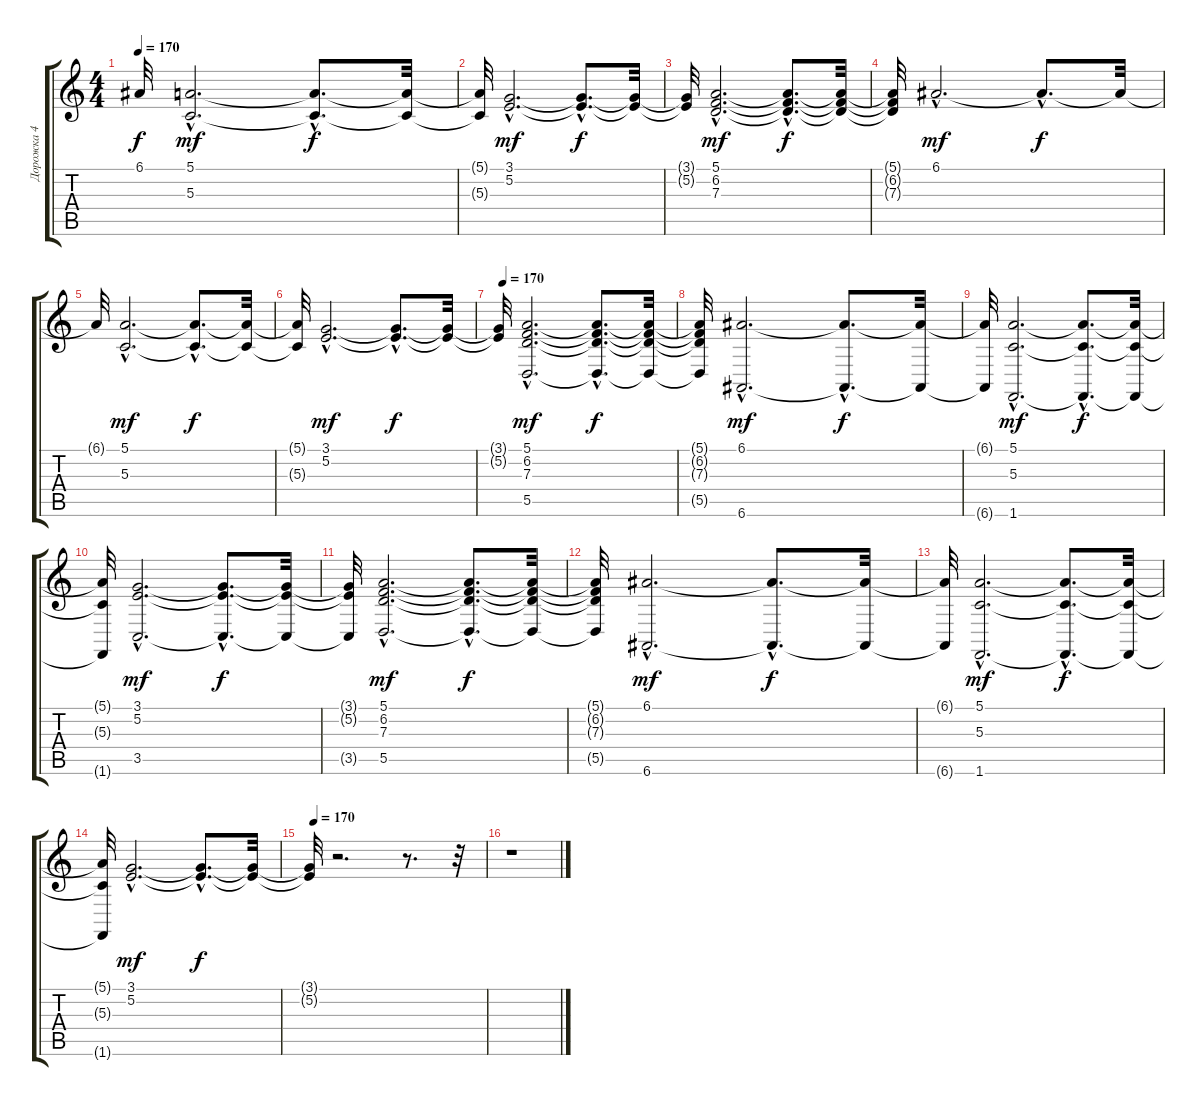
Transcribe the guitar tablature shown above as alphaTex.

\track ("Дорожка 4" "Дорожка 4") {instrument choiraahs}
\staff {score tabs}
\tuning (E4 B3 G3 D3 A2 E2) {hide}
\ts (4 4)
\tempo 170
\clef g2
\ks c
6.1{t}.32{dy f} (5.1{hac} 5.3{hac}).2{d dy mf} (5.1{hac t} 5.3{hac t}).8{d dy f} (5.1{t} 5.3{t}).32 |
(5.1{t} 5.3{t}).32 (3.1{hac} 5.2{hac}).2{d dy mf} (3.1{hac t} 5.2{hac t}).8{d dy f} (3.1{t} 5.2{t}).32 |
(3.1{t} 5.2{t}).32 (5.1{hac} 6.2{hac} 7.3{hac}).2{d dy mf} (5.1{hac t} 6.2{hac t} 7.3{hac t}).8{d dy f} (5.1{t} 6.2{t} 7.3{t}).32 |
(5.1{t} 6.2{t} 7.3{t}).32 6.1{hac}.2{d dy mf} 6.1{hac t}.8{d dy f} 6.1{t}.32 |
6.1{t}.32 (5.1{hac} 5.3{hac}).2{d dy mf} (5.1{hac t} 5.3{hac t}).8{d dy f} (5.1{t} 5.3{t}).32 |
(5.1{t} 5.3{t}).32 (3.1{hac} 5.2{hac}).2{d dy mf} (3.1{hac t} 5.2{hac t}).8{d dy f} (3.1{t} 5.2{t}).32 |
\tempo (170 0.03125)
(3.1{t} 5.2{t}).32 (5.1{hac} 6.2{hac} 7.3{hac} 5.5{hac}).2{d dy mf} (5.1{hac t} 6.2{hac t} 7.3{hac t} 5.5{hac t}).8{d dy f} (5.1{t} 6.2{t} 7.3{t} 5.5{t}).32 |
(5.1{t} 6.2{t} 7.3{t} 5.5{t}).32 (6.1{hac} 6.6{hac}).2{d dy mf} (6.1{hac t} 6.6{hac t}).8{d dy f} (6.1{t} 6.6{t}).32 |
(6.1{t} 6.6{t}).32 (5.1{hac} 5.3{hac} 1.6{hac}).2{d dy mf} (5.1{hac t} 5.3{hac t} 1.6{hac t}).8{d dy f} (5.1{t} 5.3{t} 1.6{t}).32 |
(5.1{t} 5.3{t} 1.6{t}).32 (3.1{hac} 5.2{hac} 3.5{hac}).2{d dy mf} (3.1{hac t} 5.2{hac t} 3.5{hac t}).8{d dy f} (3.1{t} 5.2{t} 3.5{t}).32 |
(3.1{t} 5.2{t} 3.5{t}).32 (5.1{hac} 6.2{hac} 7.3{hac} 5.5{hac}).2{d dy mf} (5.1{hac t} 6.2{hac t} 7.3{hac t} 5.5{hac t}).8{d dy f} (5.1{t} 6.2{t} 7.3{t} 5.5{t}).32 |
(5.1{t} 6.2{t} 7.3{t} 5.5{t}).32 (6.1{hac} 6.6{hac}).2{d dy mf} (6.1{hac t} 6.6{hac t}).8{d dy f} (6.1{t} 6.6{t}).32 |
(6.1{t} 6.6{t}).32 (5.1{hac} 5.3{hac} 1.6{hac}).2{d dy mf} (5.1{hac t} 5.3{hac t} 1.6{hac t}).8{d dy f} (5.1{t} 5.3{t} 1.6{t}).32 |
(5.1{t} 5.3{t} 1.6{t}).32 (3.1{hac} 5.2{hac}).2{d dy mf} (3.1{hac t} 5.2{hac t}).8{d dy f} (3.1{t} 5.2{t}).32 |
\tempo (170 0.03125)
(3.1{t} 5.2{t}).32 r.2{d} r.8{d} r.32 |
r.1
